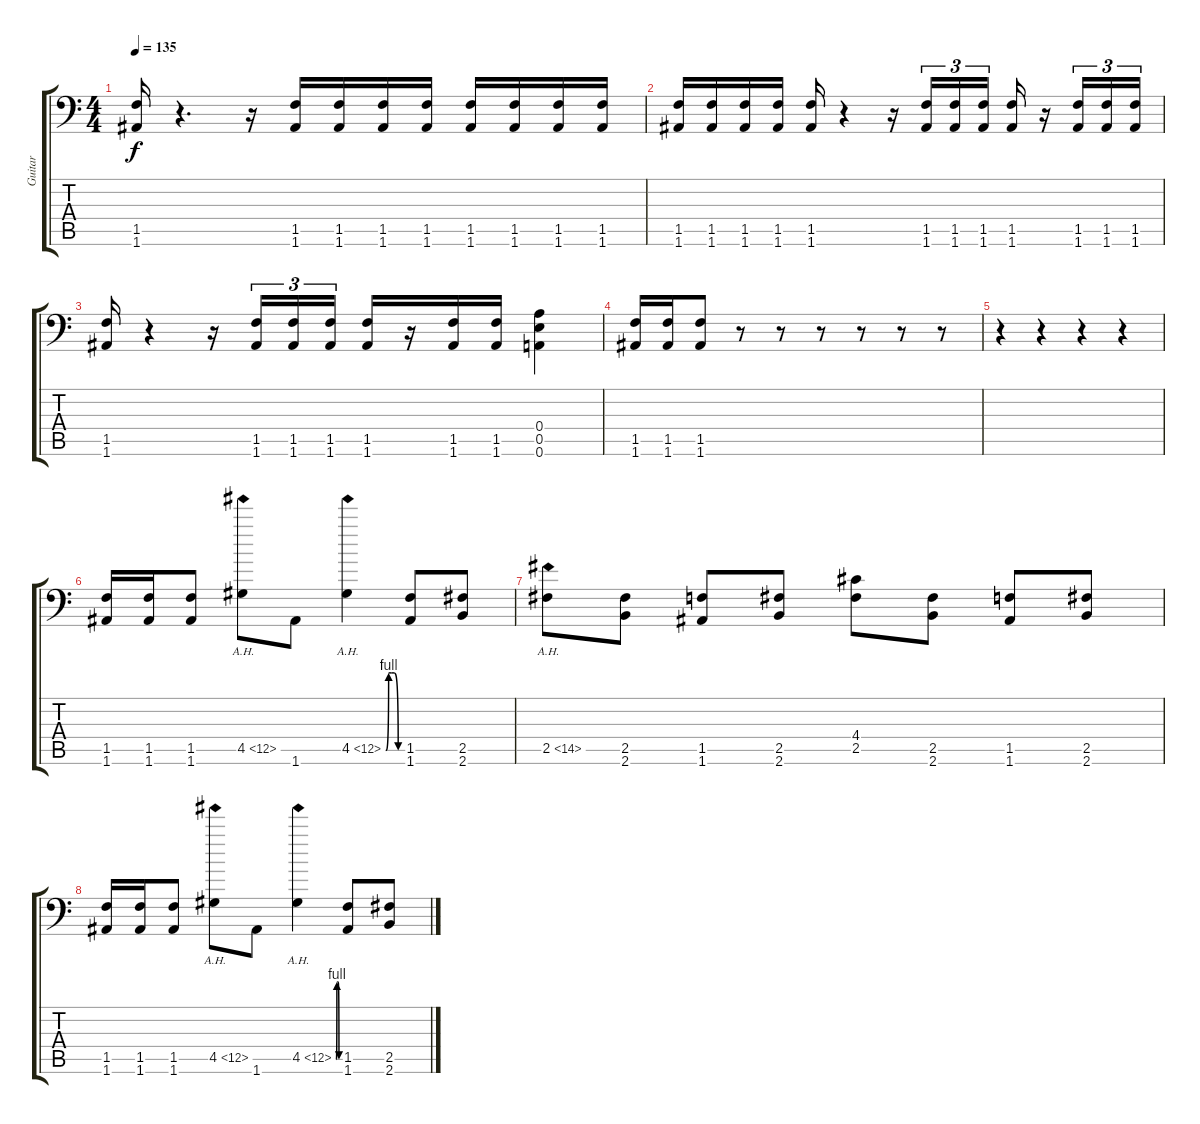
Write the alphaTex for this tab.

\track ("Guitar" "Guitar") {instrument overdrivenguitar}
\staff {score tabs}
\tuning (B3 Gb3 D3 A2 E2 A1) {hide}
\ts (4 4)
\tempo 135
\clef f4
\ks c
(1.5 1.6).16{dy f} r.4{d} r.16 (1.5 1.6).16 (1.5 1.6).16 (1.5 1.6).16 (1.5 1.6).16 (1.5 1.6).16 (1.5 1.6).16 (1.5 1.6).16 (1.5 1.6).16 |
(1.5 1.6).16 (1.5 1.6).16 (1.5 1.6).16 (1.5 1.6).16 (1.5 1.6).16 r.4 r.16 (1.5 1.6).16{tu (3 2)} (1.5 1.6).16{tu (3 2)} (1.5 1.6).16{tu (3 2)} (1.5 1.6).16 r.16 (1.5 1.6).16{tu (3 2)} (1.5 1.6).16{tu (3 2)} (1.5 1.6).16{tu (3 2)} |
(1.5 1.6).16 r.4 r.16 (1.5 1.6).16{tu (3 2)} (1.5 1.6).16{tu (3 2)} (1.5 1.6).16{tu (3 2)} (1.5 1.6).16 r.16 (1.5 1.6).16 (1.5 1.6).16 (0.4 0.5 0.6).4 |
(1.5 1.6).16 (1.5 1.6).16 (1.5 1.6).8 r.8 r.8 r.8 r.8 r.8 r.8 |
r.4 r.4 r.4 r.4 |
(1.5 1.6).16 (1.5 1.6).16 (1.5 1.6).8 4.5{ah 8}.8 1.6.8 4.5{be (custom 0 0 10 4 20 4 30 4 45 0 60 0) ah 8}.4 (1.5 1.6).8 (2.5 2.6).8 |
2.5{ah 12}.8 (2.5 2.6).8 (1.5 1.6).8 (2.5 2.6).8 (4.4 2.5).8 (2.5 2.6).8 (1.5 1.6).8 (2.5 2.6).8 |
(1.5 1.6).16 (1.5 1.6).16 (1.5 1.6).8 4.5{ah 8}.8 1.6.8 4.5{be (custom 0 0 10 4 20 4 30 4 45 0 60 0) ah 8}.4 (1.5 1.6).8 (2.5 2.6).8
